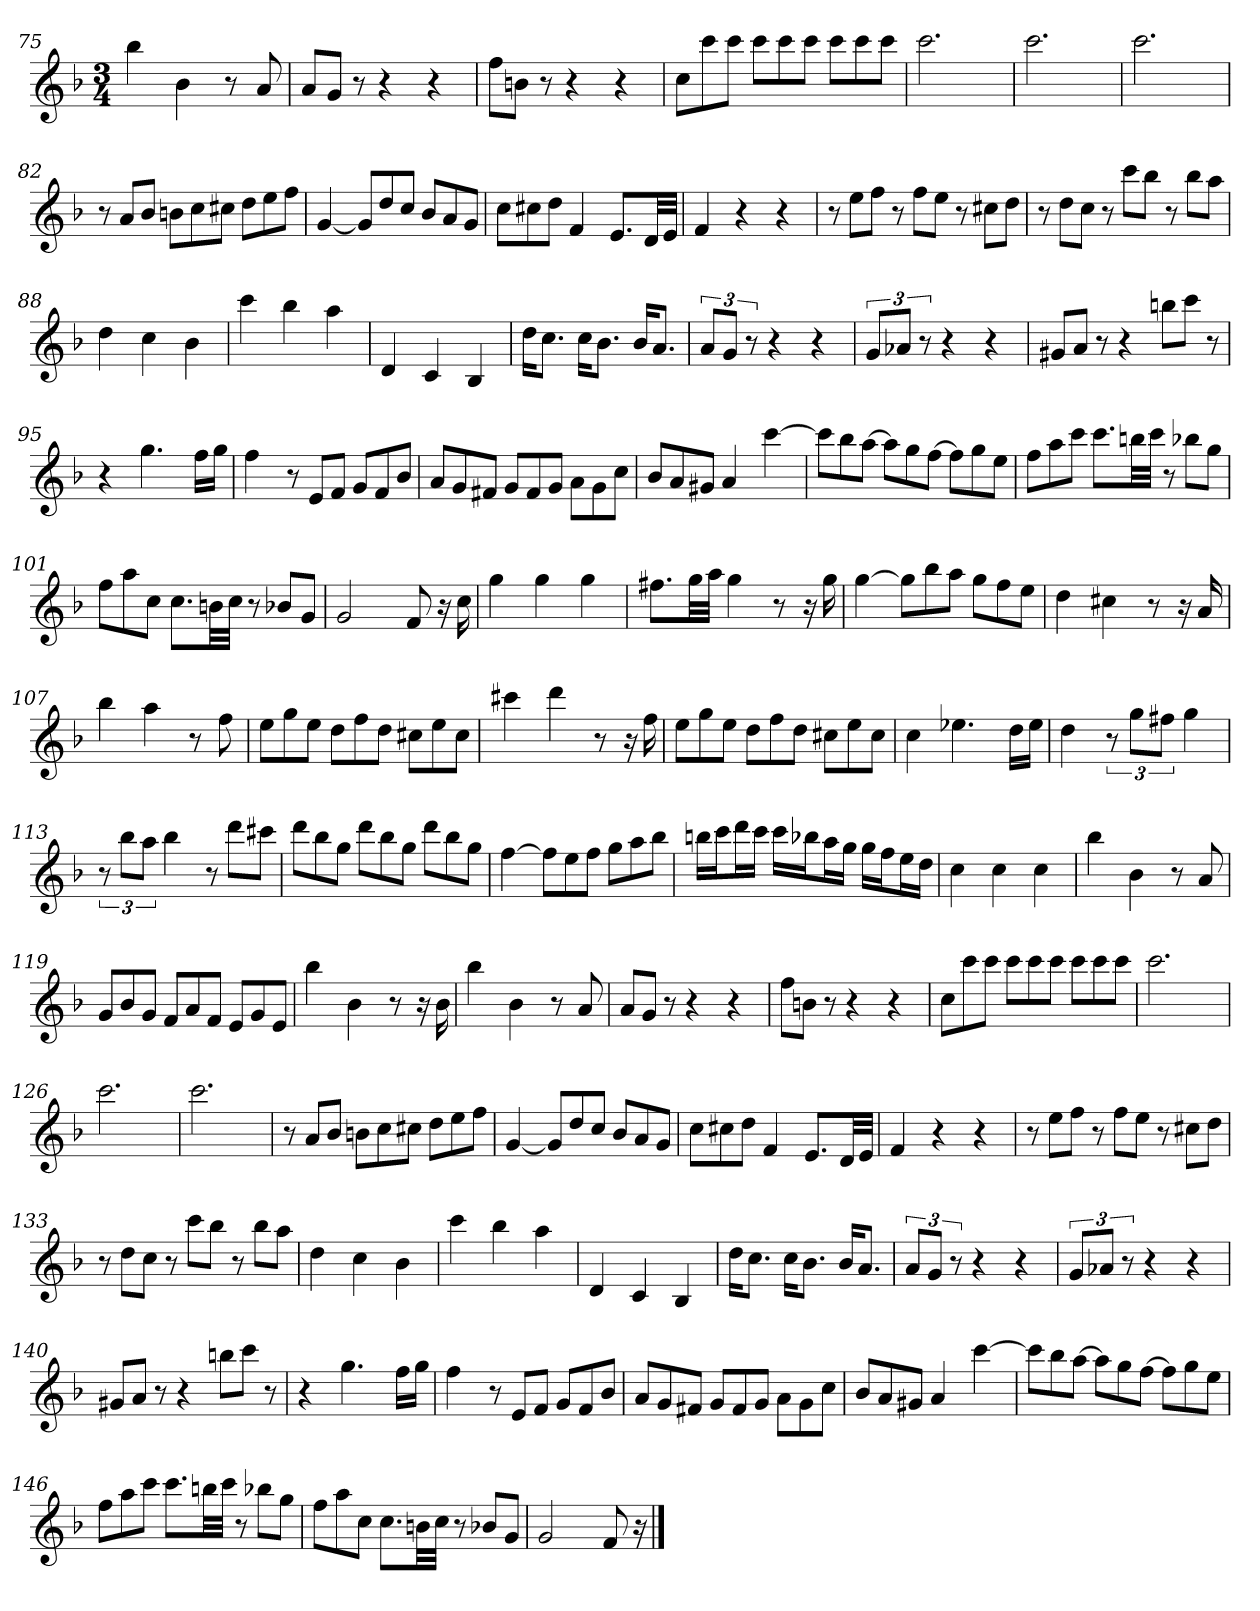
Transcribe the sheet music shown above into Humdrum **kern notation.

**kern
*part1
*staff1
*clefG2
*k[b-]
*F:
*M3/4
=75
4bb-
4b-
8r
8a
=76
*Xtuplet
12a/L
12g/J
12r
4r
4r
=77
12ff\L
12bn\J
12r
4r
4r
=78
12cc\L
12ccc\
12ccc\J
12ccc\L
12ccc\
12ccc\J
12ccc\L
12ccc\
12ccc\J
=79
2.ccc
=80
2.ccc
=81
2.ccc
=82
12r
12a/L
12b-/J
12bn\L
12cc\
12cc#X\J
12dd\L
12ee\
12ff\J
=83
[4g
12g/L]
12dd/
12cc/J
12b-/L
12a/
12g/J
=84
12cc\L
12cc#X\
12dd\J
4f
8.e/L
32d/LL
32e/JJJ
=85
4f
4r
4r
=86
12r
12ee\L
12ff\J
12r
12ff\L
12ee\J
12r
12cc#X\L
12dd\J
=87
12r
12dd\L
12cc\J
12r
12ccc\L
12bb-\J
12r
12bb-\L
12aa\J
=88
4dd
4cc
4b-
=89
4ccc
4bb-
4aa
=90
4d
4c
4B-
=91
16dd\KL
8.cc\J
16cc\KL
8.b-\J
16b-/KL
8.a/J
=92
*tuplet
12a/L
12g/J
12r
4r
4r
=93
12g/L
12a-X/J
12r
4r
4r
=94
*Xtuplet
12g#X/L
12a/J
12r
4r
12bbn\L
12ccc\J
12r
=95
4r
4.gg
16ff\LL
16gg\JJ
=96
4ff
12r
12e/L
12f/J
12g/L
12f/
12b-/J
=97
12a/L
12g/
12f#X/J
12g/L
12f#/
12g/J
12a\L
12g\
12cc\J
=98
12b-/L
12a/
12g#X/J
4a
[4ccc
=99
12ccc\L]
12bb-\
[12aa\J
12aa\L]
12gg\
[12ff\J
12ff\L]
12gg\
12ee\J
=100
12ff\L
12aa\
12ccc\J
8.ccc\L
32bbn\LL
32ccc\JJJ
12r
12bb-X\L
12gg\J
=101
12ff\L
12aa\
12cc\J
8.cc\L
32bn\LL
32cc\JJJ
12r
12b-X/L
12g/J
=102
2g
8f
16r
16cc
=103
4gg
4gg
4gg
=104
8.ff#X\L
32gg\LL
32aa\JJJ
4gg
8r
16r
16gg
=105
[4gg
12gg\L]
12bb-\
12aa\J
12gg\L
12ff\
12ee\J
=106
4dd
4cc#X
8r
16r
16a
=107
4bb-
4aa
8r
8ff
=108
12ee\L
12gg\
12ee\J
12dd\L
12ff\
12dd\J
12cc#X\L
12ee\
12cc#\J
=109
4ccc#X
4ddd
8r
16r
16ff
=110
12ee\L
12gg\
12ee\J
12dd\L
12ff\
12dd\J
12cc#X\L
12ee\
12cc#\J
=111
4cc
4.ee-X
16dd\LL
16ee-\JJ
=112
4dd
*tuplet
12r
12gg\L
12ff#X\J
4gg
=113
12r
12bb-\L
12aa\J
4bb-
*Xtuplet
12r
12ddd\L
12ccc#X\J
=114
12ddd\L
12bb-\
12gg\J
12ddd\L
12bb-\
12gg\J
12ddd\L
12bb-\
12gg\J
=115
[4ff
12ff\L]
12ee\
12ff\J
12gg\L
12aa\
12bb-\J
=116
16bbn\LL
16ccc\J
16ddd\L
16ccc\JJ
16ccc\LL
16bb-X\J
16aa\L
16gg\JJ
16gg\LL
16ff\J
16ee\L
16dd\JJ
=117
4cc
4cc
4cc
=118
4bb-
4b-
8r
8a
=119
12g/L
12b-/
12g/J
12f/L
12a/
12f/J
12e/L
12g/
12e/J
=120
4bb-
4b-
8r
16r
16b-
=121
4bb-
4b-
8r
8a
=122
12a/L
12g/J
12r
4r
4r
=123
12ff\L
12bn\J
12r
4r
4r
=124
12cc\L
12ccc\
12ccc\J
12ccc\L
12ccc\
12ccc\J
12ccc\L
12ccc\
12ccc\J
=125
2.ccc
=126
2.ccc
=127
2.ccc
=128
12r
12a/L
12b-/J
12bn\L
12cc\
12cc#X\J
12dd\L
12ee\
12ff\J
=129
[4g
12g/L]
12dd/
12cc/J
12b-/L
12a/
12g/J
=130
12cc\L
12cc#X\
12dd\J
4f
8.e/L
32d/LL
32e/JJJ
=131
4f
4r
4r
=132
12r
12ee\L
12ff\J
12r
12ff\L
12ee\J
12r
12cc#X\L
12dd\J
=133
12r
12dd\L
12cc\J
12r
12ccc\L
12bb-\J
12r
12bb-\L
12aa\J
=134
4dd
4cc
4b-
=135
4ccc
4bb-
4aa
=136
4d
4c
4B-
=137
16dd\KL
8.cc\J
16cc\KL
8.b-\J
16b-/KL
8.a/J
=138
*tuplet
12a/L
12g/J
12r
4r
4r
=139
12g/L
12a-X/J
12r
4r
4r
=140
*Xtuplet
12g#X/L
12a/J
12r
4r
12bbn\L
12ccc\J
12r
=141
4r
4.gg
16ff\LL
16gg\JJ
=142
4ff
12r
12e/L
12f/J
12g/L
12f/
12b-/J
=143
12a/L
12g/
12f#X/J
12g/L
12f#/
12g/J
12a\L
12g\
12cc\J
=144
12b-/L
12a/
12g#X/J
4a
[4ccc
=145
12ccc\L]
12bb-\
[12aa\J
12aa\L]
12gg\
[12ff\J
12ff\L]
12gg\
12ee\J
=146
12ff\L
12aa\
12ccc\J
8.ccc\L
32bbn\LL
32ccc\JJJ
12r
12bb-X\L
12gg\J
=147
12ff\L
12aa\
12cc\J
8.cc\L
32bn\LL
32cc\JJJ
12r
12b-X/L
12g/J
=148
2g
8f
16r
==
*-
